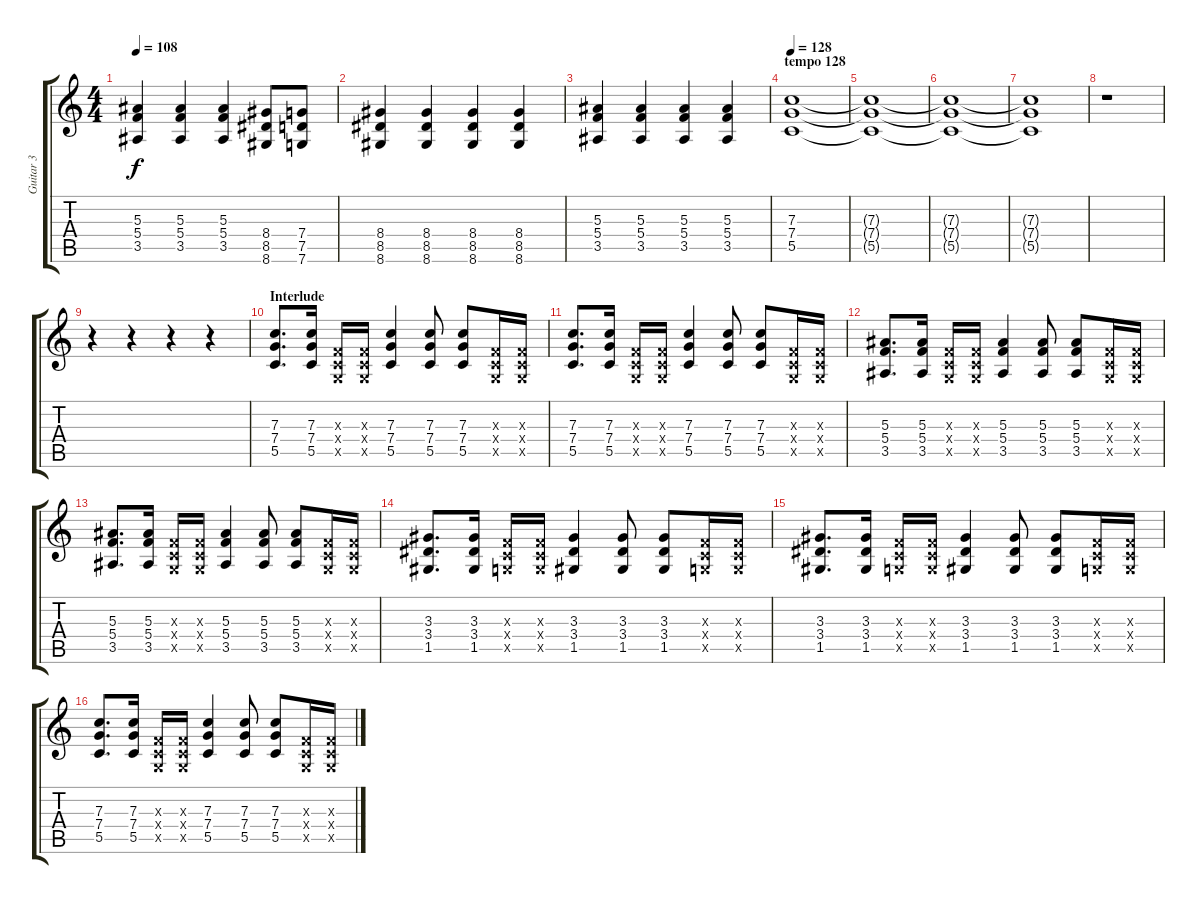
\track ("Guitar 3" "Guitar 3") {instrument distortionguitar}
\staff {score tabs}
\tuning (D4 A3 F3 C3 G2 C2) {hide}
\ts (4 4)
\tempo 108
\clef g2
\ks c
(5.3 5.4 3.5).4{dy f} (5.3 5.4 3.5).4 (5.3 5.4 3.5).4 (8.4 8.5 8.6).8 (7.4 7.5 7.6).8 |
(8.4 8.5 8.6).4 (8.4 8.5 8.6).4 (8.4 8.5 8.6).4 (8.4 8.5 8.6).4 |
(5.3 5.4 3.5).4 (5.3 5.4 3.5).4 (5.3 5.4 3.5).4 (5.3 5.4 3.5).4 |
\section ("" "tempo 128")
\tempo 128
(7.3 7.4 5.5).1{volume 0} |
(7.3{t} 7.4{t} 5.5{t}).1 |
(7.3{t} 7.4{t} 5.5{t}).1 |
(7.3{t} 7.4{t} 5.5{t}).1 |
r.1 |
r.4 r.4 r.4 r.4 |
\section ("" "Interlude")
(7.3 7.4 5.5).8{d volume 10} (7.3 7.4 5.5).16 (0.3{x} 0.4{x} 0.5{x}).16 (0.3{x} 0.4{x} 0.5{x}).16 (7.3 7.4 5.5).4 (7.3 7.4 5.5).8 (7.3 7.4 5.5).8 (0.3{x} 0.4{x} 0.5{x}).16 (0.3{x} 0.4{x} 0.5{x}).16 |
(7.3 7.4 5.5).8{d} (7.3 7.4 5.5).16 (0.3{x} 0.4{x} 0.5{x}).16 (0.3{x} 0.4{x} 0.5{x}).16 (7.3 7.4 5.5).4 (7.3 7.4 5.5).8 (7.3 7.4 5.5).8 (0.3{x} 0.4{x} 0.5{x}).16 (0.3{x} 0.4{x} 0.5{x}).16 |
(5.3 5.4 3.5).8{d} (5.3 5.4 3.5).16 (0.3{x} 0.4{x} 0.5{x}).16 (0.3{x} 0.4{x} 0.5{x}).16 (5.3 5.4 3.5).4 (5.3 5.4 3.5).8 (5.3 5.4 3.5).8 (0.3{x} 0.4{x} 0.5{x}).16 (0.3{x} 0.4{x} 0.5{x}).16 |
(5.3 5.4 3.5).8{d} (5.3 5.4 3.5).16 (0.3{x} 0.4{x} 0.5{x}).16 (0.3{x} 0.4{x} 0.5{x}).16 (5.3 5.4 3.5).4 (5.3 5.4 3.5).8 (5.3 5.4 3.5).8 (0.3{x} 0.4{x} 0.5{x}).16 (0.3{x} 0.4{x} 0.5{x}).16 |
(3.3 3.4 1.5).8{d} (3.3 3.4 1.5).16 (0.3{x} 0.4{x} 0.5{x}).16 (0.3{x} 0.4{x} 0.5{x}).16 (3.3 3.4 1.5).4 (3.3 3.4 1.5).8 (3.3 3.4 1.5).8 (0.3{x} 0.4{x} 0.5{x}).16 (0.3{x} 0.4{x} 0.5{x}).16 |
(3.3 3.4 1.5).8{d} (3.3 3.4 1.5).16 (0.3{x} 0.4{x} 0.5{x}).16 (0.3{x} 0.4{x} 0.5{x}).16 (3.3 3.4 1.5).4 (3.3 3.4 1.5).8 (3.3 3.4 1.5).8 (0.3{x} 0.4{x} 0.5{x}).16 (0.3{x} 0.4{x} 0.5{x}).16 |
(7.3 7.4 5.5).8{d} (7.3 7.4 5.5).16 (0.3{x} 0.4{x} 0.5{x}).16 (0.3{x} 0.4{x} 0.5{x}).16 (7.3 7.4 5.5).4 (7.3 7.4 5.5).8 (7.3 7.4 5.5).8 (0.3{x} 0.4{x} 0.5{x}).16 (0.3{x} 0.4{x} 0.5{x}).16
